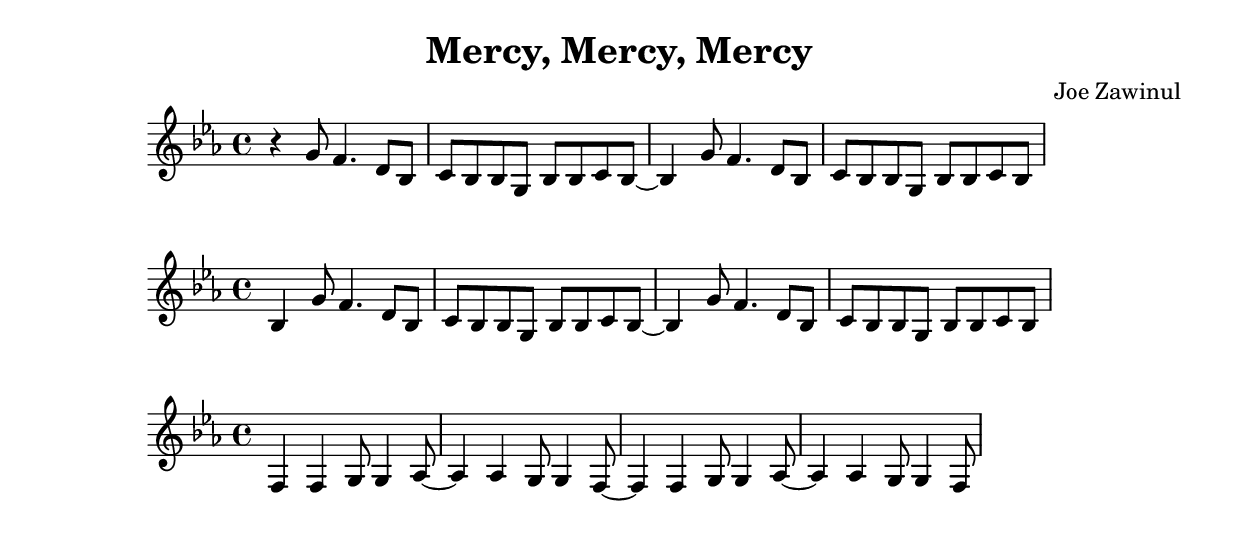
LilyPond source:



\header{
	composer = "Joe Zawinul"
	title = "Mercy, Mercy, Mercy"
}

\relative {
	\key ees \major
	r4 g'8 f4. d8 bes8
	c8 bes8 bes8 g8 bes8 bes8 c8 bes8~
	bes4 g'8 f4. d8 bes8
	c8 bes8 bes8 g8 bes8 bes8 c8 bes8~
}

\relative {
	\key ees \major
	bes4 g'8 f4. d8 bes8
	c8 bes8 bes8 g8 bes8 bes8 c8 bes8~
	bes4 g'8 f4. d8 bes8
	c8 bes8 bes8 g8 bes8 bes8 c8 bes8~
}



\relative{
	\key ees \major
	f4 f4 g8 g4 aes8~
	aes4 aes4 g8 g4 f8~
	f4 f4 g8 g4 aes8~
	aes4 aes4 g8 g4 f8
}


\version "2.10.33"  % necessary for upgrading to future LilyPond versions.
